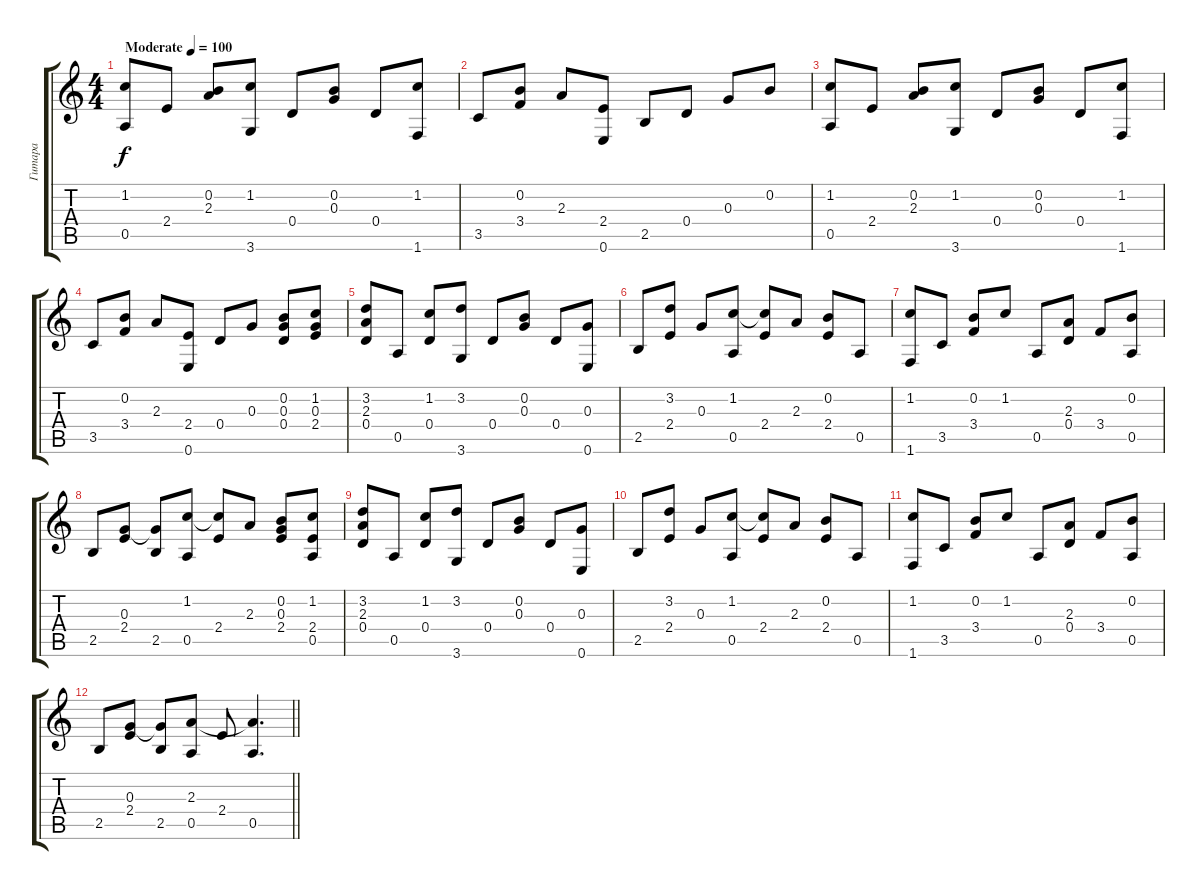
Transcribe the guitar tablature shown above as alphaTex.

\track ("Гитара" "Гитара") {instrument acousticguitarnylon}
\staff {score tabs}
\tuning (E4 B3 G3 D3 A2 E2) {hide}
\ts (4 4)
\tempo (100 "Moderate")
\clef g2
\ks c
(1.2 0.5).8{dy f instrument acousticguitarnylon} 2.4.8 (0.2 2.3).8 (1.2 3.6).8 0.4.8 (0.2 0.3).8 0.4.8 (1.2 1.6).8 |
3.5.8 (0.2 3.4).8 2.3.8 (2.4 0.6).8 2.5.8 0.4.8 0.3.8 0.2.8 |
(1.2 0.5).8 2.4.8 (0.2 2.3).8 (1.2 3.6).8 0.4.8 (0.2 0.3).8 0.4.8 (1.2 1.6).8 |
3.5.8 (0.2 3.4).8 2.3.8 (2.4 0.6).8 0.4.8 0.3.8 (0.2 0.3 0.4).8 (1.2 0.3 2.4).8 |
(3.2 2.3 0.4).8 0.5.8 (1.2 0.4).8 (3.2 3.6).8 0.4.8 (0.2 0.3).8 0.4.8 (0.3 0.6).8 |
2.5.8 (3.2 2.4).8 0.3.8 (1.2 0.5).8 (1.2{t} 2.4).8 2.3.8 (0.2 2.4).8 0.5.8 |
(1.2 1.6).8 3.5.8 (0.2 3.4).8 1.2.8 0.5.8 (2.3 0.4).8 3.4.8 (0.2 0.5).8 |
2.5.8 (0.3 2.4).8 (0.3{t} 2.5).8 (1.2 0.5).8 (1.2{t} 2.4).8 2.3.8 (0.2 0.3 2.4).8 (1.2 2.4 0.5).8 |
(3.2 2.3 0.4).8 0.5.8 (1.2 0.4).8 (3.2 3.6).8 0.4.8 (0.2 0.3).8 0.4.8 (0.3 0.6).8 |
2.5.8 (3.2 2.4).8 0.3.8 (1.2 0.5).8 (1.2{t} 2.4).8 2.3.8 (0.2 2.4).8 0.5.8 |
(1.2 1.6).8 3.5.8 (0.2 3.4).8 1.2.8 0.5.8 (2.3 0.4).8 3.4.8 (0.2 0.5).8 |
\barLineRight lightlight
2.5.8 (0.3 2.4).8 (0.3{t} 2.5).8 (2.3 0.5).8 2.4.8 (2.3{t} 0.5).4{d}
